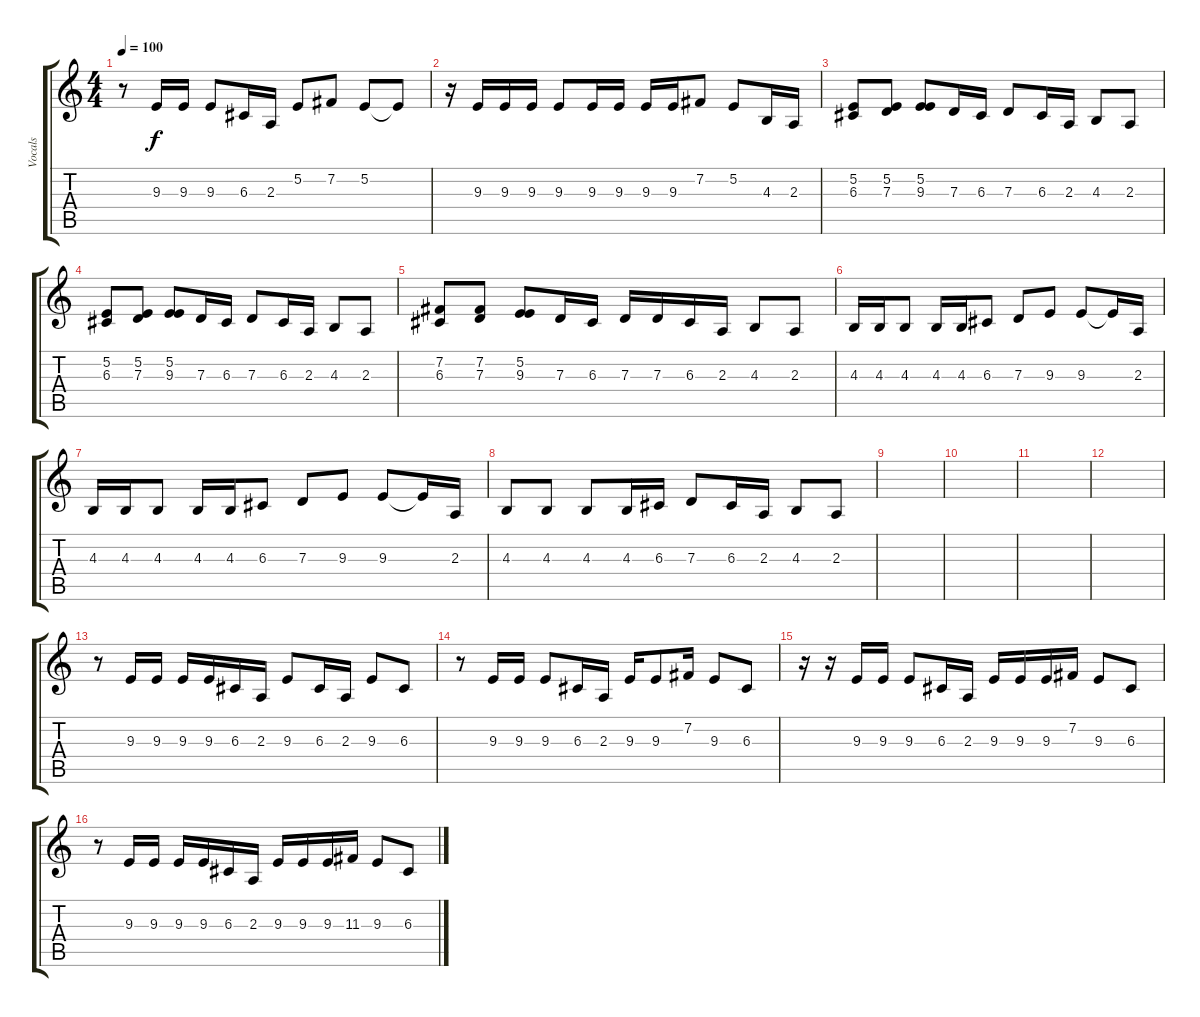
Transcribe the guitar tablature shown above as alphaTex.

\track ("Vocals" "Vocals") {instrument tenorsax}
\staff {score tabs}
\tuning (E4 B3 G3 D3 A2 E2) {hide}
\ts (4 4)
\tempo 100
\clef g2
\ks c
r.8{dy f} 9.3.16 9.3.16 9.3.8 6.3.16 2.3.16 5.2.8 7.2.8 5.2.8 5.2{t}.8 |
r.16 9.3.16 9.3.16 9.3.16 9.3.8 9.3.16 9.3.16 9.3.16 9.3.16 7.2.8 5.2.8 4.3.16 2.3.16 |
(5.2 6.3).8 (5.2 7.3).8 (5.2 9.3).8 7.3.16 6.3.16 7.3.8 6.3.16 2.3.16 4.3.8 2.3.8 |
(5.2 6.3).8 (5.2 7.3).8 (5.2 9.3).8 7.3.16 6.3.16 7.3.8 6.3.16 2.3.16 4.3.8 2.3.8 |
(7.2 6.3).8 (7.2 7.3).8 (5.2 9.3).8 7.3.16 6.3.16 7.3.16 7.3.16 6.3.16 2.3.16 4.3.8 2.3.8 |
4.3.16 4.3.16 4.3.8 4.3.16 4.3.16 6.3.8 7.3.8 9.3.8 9.3.8 9.3{t}.16 2.3.16 |
4.3.16 4.3.16 4.3.8 4.3.16 4.3.16 6.3.8 7.3.8 9.3.8 9.3.8 9.3{t}.16 2.3.16 |
4.3.8 4.3.8 4.3.8 4.3.16 6.3.16 7.3.8 6.3.16 2.3.16 4.3.8 2.3.8 |
|
|
|
|
r.8 9.3.16 9.3.16 9.3.16 9.3.16 6.3.16 2.3.16 9.3.8 6.3.16 2.3.16 9.3.8 6.3.8 |
r.8 9.3.16 9.3.16 9.3.8 6.3.16 2.3.16 9.3.16 9.3.8 7.2.16 9.3.8 6.3.8 |
r.16 r.16 9.3.16 9.3.16 9.3.8 6.3.16 2.3.16 9.3.16 9.3.16 9.3.16 7.2.16 9.3.8 6.3.8 |
r.8 9.3.16 9.3.16 9.3.16 9.3.16 6.3.16 2.3.16 9.3.16 9.3.16 9.3.16 11.3.16 9.3.8 6.3.8
